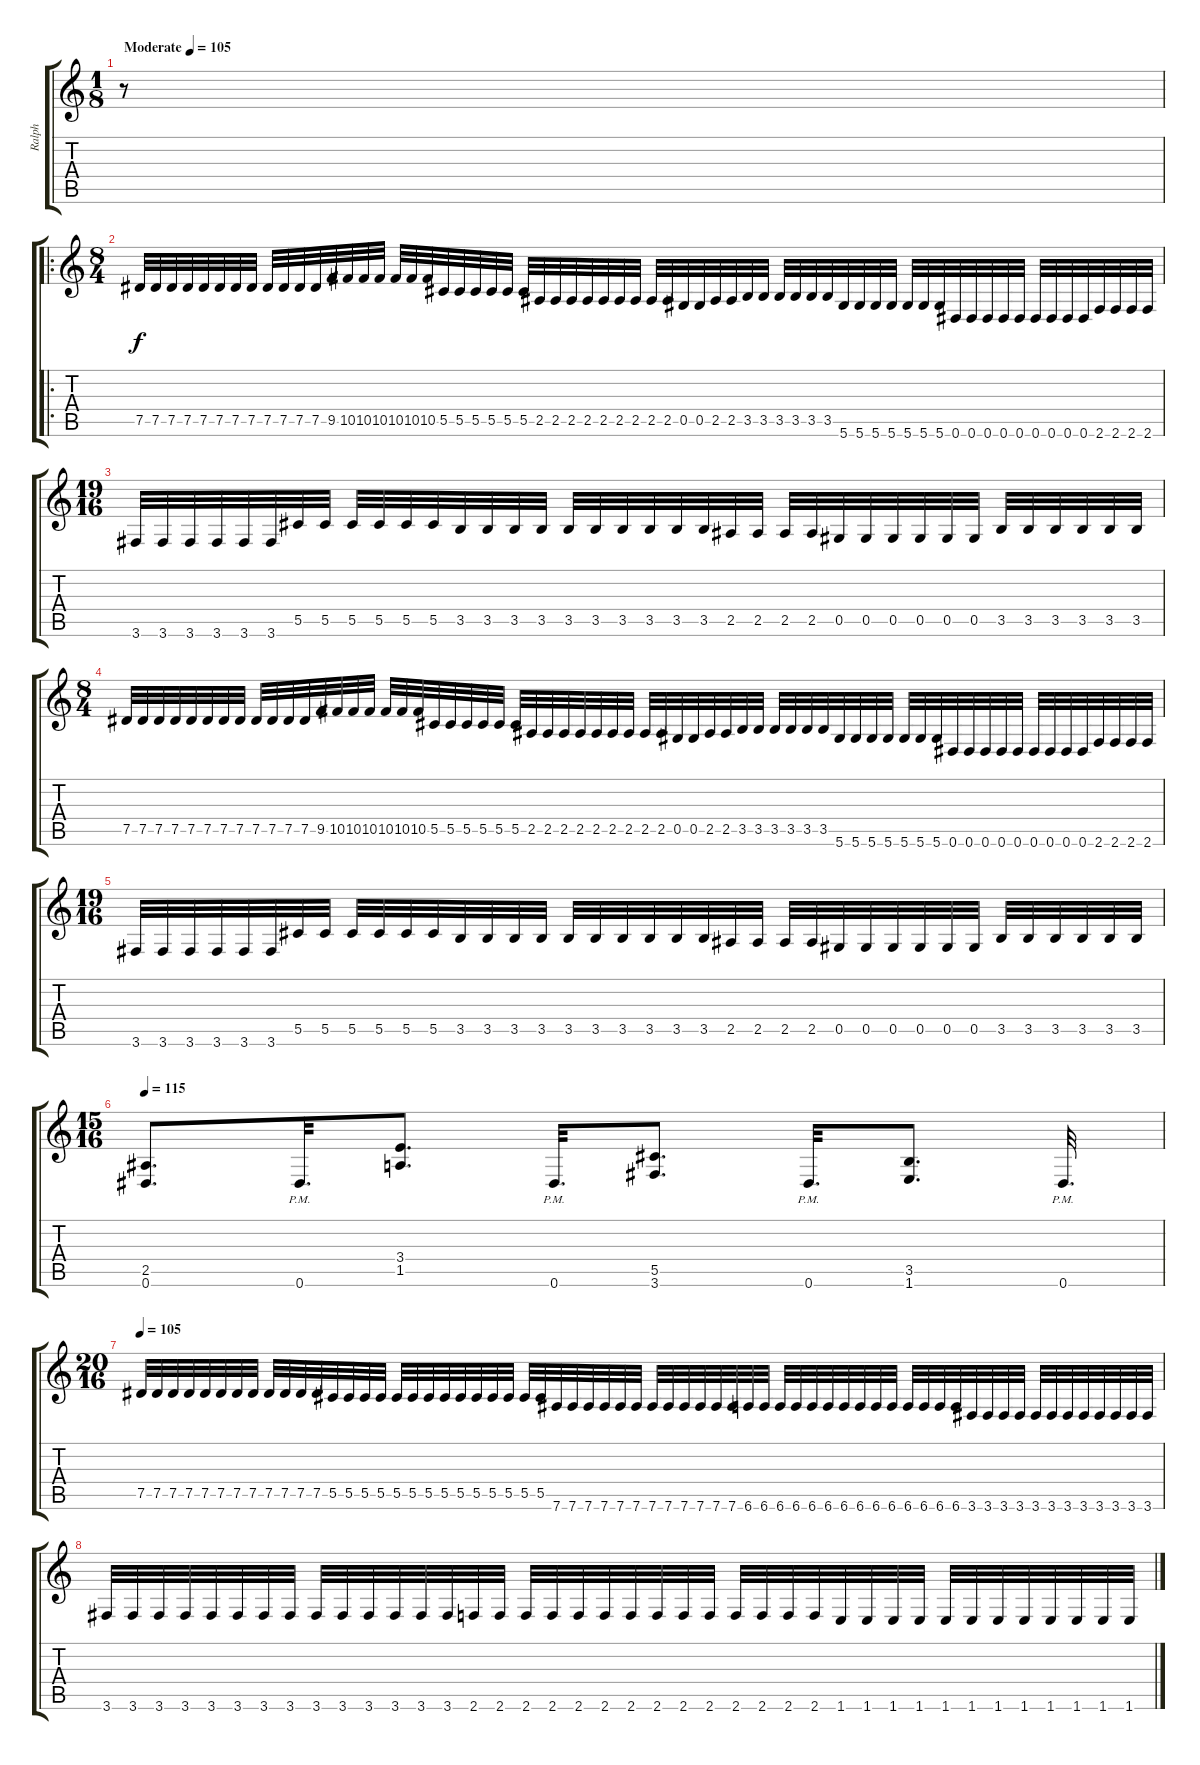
\track ("Ralph" "Ralph") {instrument distortionguitar}
\staff {score tabs}
\tuning (Eb4 Bb3 Gb3 Db3 Ab2 Eb2) {hide}
\ts (1 8)
\tempo (105 "Moderate")
\clef g2
\ks c
r.8{dy f instrument distortionguitar} |
\ro
\ts (8 4)
7.5.32{beam Up} 7.5.32{beam Up} 7.5.32{beam Up} 7.5.32{beam Up} 7.5.32{beam Up} 7.5.32{beam Up} 7.5.32{beam Up} 7.5.32{beam Up} 7.5.32{beam Up} 7.5.32{beam Up} 7.5.32{beam Up} 7.5.32{beam Up} 9.5.32{beam Up} 10.5.32{beam Up} 10.5.32{beam Up} 10.5.32{beam Up} 10.5.32 10.5.32 10.5.32 5.5.32 5.5.32 5.5.32 5.5.32 5.5.32 5.5.32 2.5.32 2.5.32 2.5.32 2.5.32 2.5.32 2.5.32 2.5.32 2.5.32 2.5.32 0.5.32 0.5.32 2.5.32 2.5.32 3.5.32 3.5.32 3.5.32 3.5.32 3.5.32 3.5.32 5.6.32 5.6.32 5.6.32 5.6.32 5.6.32 5.6.32 5.6.32 0.6.32 0.6.32 0.6.32 0.6.32 0.6.32 0.6.32 0.6.32 0.6.32 0.6.32 2.6.32 2.6.32 2.6.32 2.6.32 |
\ts (19 16)
3.6.32 3.6.32 3.6.32 3.6.32 3.6.32 3.6.32 5.5.32 5.5.32 5.5.32 5.5.32 5.5.32 5.5.32 3.5.32 3.5.32 3.5.32 3.5.32 3.5.32 3.5.32 3.5.32 3.5.32 3.5.32 3.5.32 2.5.32 2.5.32 2.5.32 2.5.32 0.5.32 0.5.32 0.5.32 0.5.32 0.5.32 0.5.32 3.5.32 3.5.32 3.5.32 3.5.32 3.5.32 3.5.32 |
\ts (8 4)
7.5.32{beam Up} 7.5.32{beam Up} 7.5.32{beam Up} 7.5.32{beam Up} 7.5.32{beam Up} 7.5.32{beam Up} 7.5.32{beam Up} 7.5.32{beam Up} 7.5.32{beam Up} 7.5.32{beam Up} 7.5.32{beam Up} 7.5.32{beam Up} 9.5.32{beam Up} 10.5.32{beam Up} 10.5.32{beam Up} 10.5.32{beam Up} 10.5.32 10.5.32 10.5.32 5.5.32 5.5.32 5.5.32 5.5.32 5.5.32 5.5.32 2.5.32 2.5.32 2.5.32 2.5.32 2.5.32 2.5.32 2.5.32 2.5.32 2.5.32 0.5.32 0.5.32 2.5.32 2.5.32 3.5.32 3.5.32 3.5.32 3.5.32 3.5.32 3.5.32 5.6.32 5.6.32 5.6.32 5.6.32 5.6.32 5.6.32 5.6.32 0.6.32 0.6.32 0.6.32 0.6.32 0.6.32 0.6.32 0.6.32 0.6.32 0.6.32 2.6.32 2.6.32 2.6.32 2.6.32 |
\ts (19 16)
3.6.32 3.6.32 3.6.32 3.6.32 3.6.32 3.6.32 5.5.32 5.5.32 5.5.32 5.5.32 5.5.32 5.5.32 3.5.32 3.5.32 3.5.32 3.5.32 3.5.32 3.5.32 3.5.32 3.5.32 3.5.32 3.5.32 2.5.32 2.5.32 2.5.32 2.5.32 0.5.32 0.5.32 0.5.32 0.5.32 0.5.32 0.5.32 3.5.32 3.5.32 3.5.32 3.5.32 3.5.32 3.5.32 |
\ts (15 16)
\tempo 115
(2.5 0.6).8{d} 0.6{pm}.32{d} (3.4 1.5).8{d} 0.6{pm}.32{d} (5.5 3.6).8{d} 0.6{pm}.32{d} (3.5 1.6).8{d} 0.6{pm}.32{d} |
\ts (20 16)
\tempo 100
\tempo 105
7.5.32 7.5.32 7.5.32 7.5.32 7.5.32 7.5.32 7.5.32 7.5.32 7.5.32 7.5.32 7.5.32 7.5.32 5.5.32 5.5.32 5.5.32 5.5.32 5.5.32 5.5.32 5.5.32 5.5.32 5.5.32 5.5.32 5.5.32 5.5.32 5.5.32 5.5.32 7.6.32 7.6.32 7.6.32 7.6.32 7.6.32 7.6.32 7.6.32 7.6.32 7.6.32 7.6.32 7.6.32 7.6.32 6.6.32 6.6.32 6.6.32 6.6.32 6.6.32 6.6.32 6.6.32 6.6.32 6.6.32 6.6.32 6.6.32 6.6.32 6.6.32 6.6.32 3.6.32 3.6.32 3.6.32 3.6.32 3.6.32 3.6.32 3.6.32 3.6.32 3.6.32 3.6.32 3.6.32 3.6.32 |
3.6.32 3.6.32 3.6.32 3.6.32 3.6.32 3.6.32 3.6.32 3.6.32 3.6.32 3.6.32 3.6.32 3.6.32 3.6.32 3.6.32 2.6.32 2.6.32 2.6.32 2.6.32 2.6.32 2.6.32 2.6.32 2.6.32 2.6.32 2.6.32 2.6.32 2.6.32 2.6.32 2.6.32 1.6.32 1.6.32 1.6.32 1.6.32 1.6.32 1.6.32 1.6.32 1.6.32 1.6.32 1.6.32 1.6.32 1.6.32
